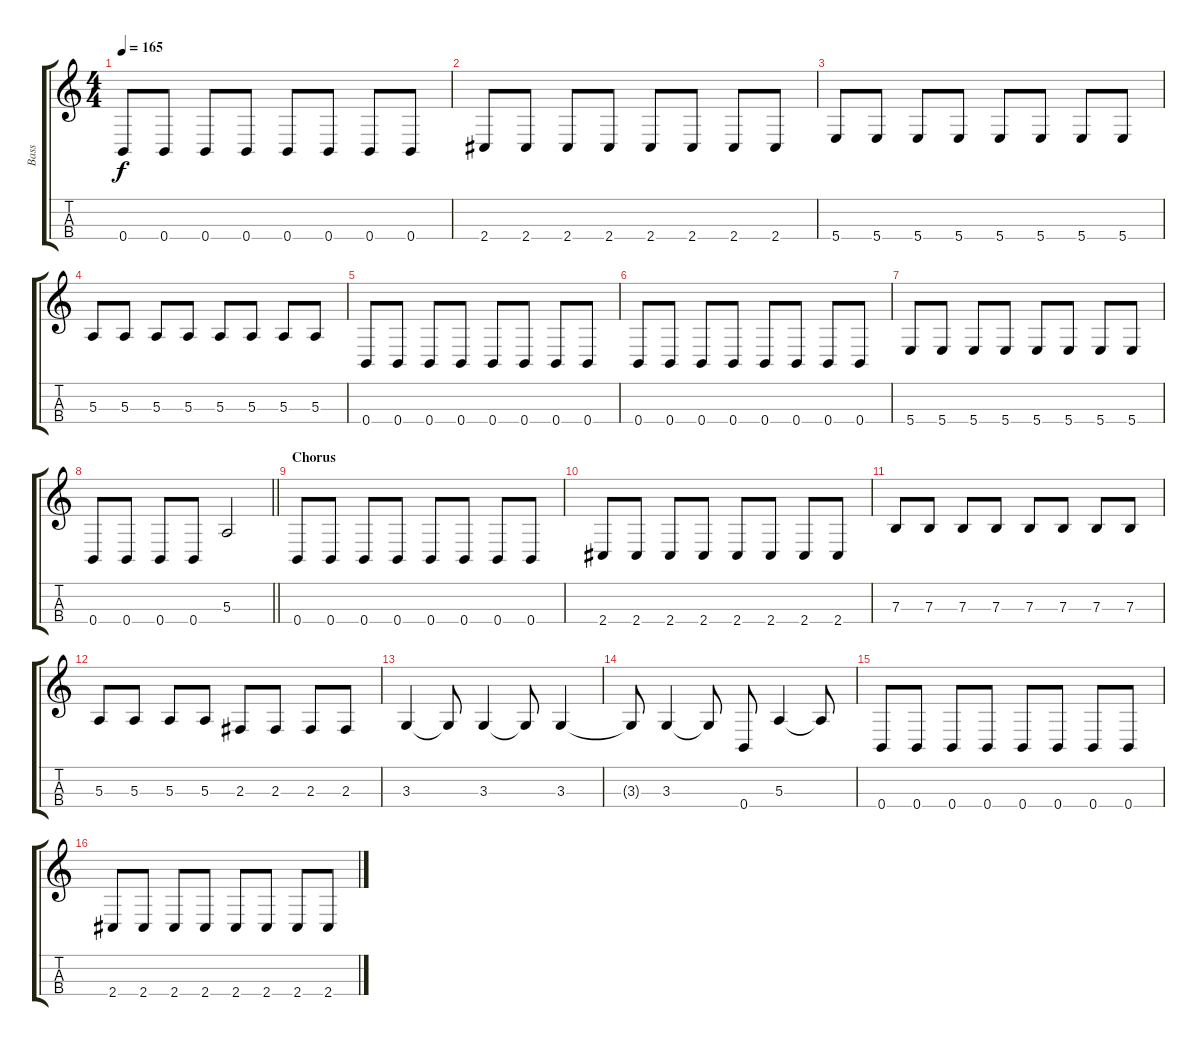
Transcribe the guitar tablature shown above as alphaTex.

\track ("Bass" "Bass") {instrument electricbassfinger}
\staff {score tabs}
\tuning (D3 A2 E2 B1) {hide}
\ts (4 4)
\tempo 165
\clef g2
\ks c
0.4.8{dy f} 0.4.8 0.4.8 0.4.8 0.4.8 0.4.8 0.4.8 0.4.8 |
2.4.8 2.4.8 2.4.8 2.4.8 2.4.8 2.4.8 2.4.8 2.4.8 |
5.4.8 5.4.8 5.4.8 5.4.8 5.4.8 5.4.8 5.4.8 5.4.8 |
5.3.8 5.3.8 5.3.8 5.3.8 5.3.8 5.3.8 5.3.8 5.3.8 |
0.4.8 0.4.8 0.4.8 0.4.8 0.4.8 0.4.8 0.4.8 0.4.8 |
0.4.8 0.4.8 0.4.8 0.4.8 0.4.8 0.4.8 0.4.8 0.4.8 |
5.4.8 5.4.8 5.4.8 5.4.8 5.4.8 5.4.8 5.4.8 5.4.8 |
\barLineRight lightlight
0.4.8 0.4.8 0.4.8 0.4.8 5.3.2 |
\section ("" "Chorus")
0.4.8 0.4.8 0.4.8 0.4.8 0.4.8 0.4.8 0.4.8 0.4.8 |
2.4.8 2.4.8 2.4.8 2.4.8 2.4.8 2.4.8 2.4.8 2.4.8 |
7.3.8 7.3.8 7.3.8 7.3.8 7.3.8 7.3.8 7.3.8 7.3.8 |
5.3.8 5.3.8 5.3.8 5.3.8 2.3.8 2.3.8 2.3.8 2.3.8 |
3.3.4 3.3{t}.8 3.3.4 3.3{t}.8 3.3.4 |
3.3{t}.8 3.3.4 3.3{t}.8 0.4.8 5.3.4 5.3{t}.8 |
0.4.8 0.4.8 0.4.8 0.4.8 0.4.8 0.4.8 0.4.8 0.4.8 |
2.4.8 2.4.8 2.4.8 2.4.8 2.4.8 2.4.8 2.4.8 2.4.8
